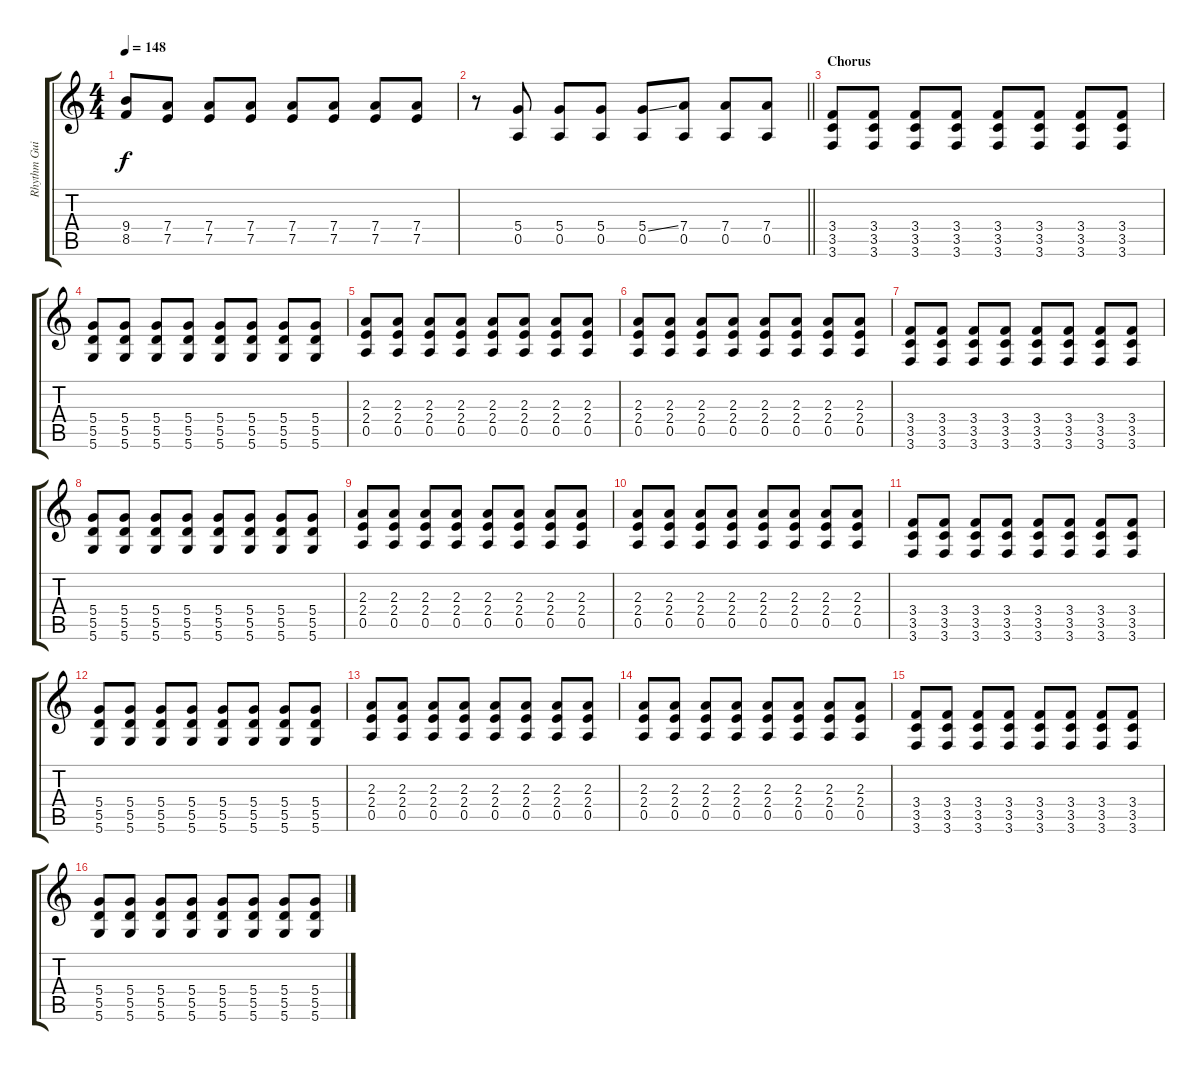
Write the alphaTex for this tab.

\track ("Rhythm Guitar" "Rhythm Gui") {instrument electricguitarmuted}
\staff {score tabs}
\tuning (E4 B3 G3 D3 A2 D2) {hide}
\ts (4 4)
\tempo 148
\clef g2
\ks c
(9.4 8.5).8{dy f} (7.4 7.5).8 (7.4 7.5).8 (7.4 7.5).8 (7.4 7.5).8 (7.4 7.5).8 (7.4 7.5).8 (7.4 7.5).8 |
\barLineRight lightlight
r.8 (5.4 0.5).8 (5.4 0.5).8 (5.4 0.5).8 (5.4{ss} 0.5).8 (7.4 0.5).8 (7.4 0.5).8 (7.4 0.5).8 |
\section ("" "Chorus")
(3.4 3.5 3.6).8{volume 14 instrument distortionguitar} (3.4 3.5 3.6).8 (3.4 3.5 3.6).8 (3.4 3.5 3.6).8 (3.4 3.5 3.6).8 (3.4 3.5 3.6).8 (3.4 3.5 3.6).8 (3.4 3.5 3.6).8 |
(5.4 5.5 5.6).8 (5.4 5.5 5.6).8 (5.4 5.5 5.6).8 (5.4 5.5 5.6).8 (5.4 5.5 5.6).8 (5.4 5.5 5.6).8 (5.4 5.5 5.6).8 (5.4 5.5 5.6).8 |
(2.3 2.4 0.5).8 (2.3 2.4 0.5).8 (2.3 2.4 0.5).8 (2.3 2.4 0.5).8 (2.3 2.4 0.5).8 (2.3 2.4 0.5).8 (2.3 2.4 0.5).8 (2.3 2.4 0.5).8 |
(2.3 2.4 0.5).8 (2.3 2.4 0.5).8 (2.3 2.4 0.5).8 (2.3 2.4 0.5).8 (2.3 2.4 0.5).8 (2.3 2.4 0.5).8 (2.3 2.4 0.5).8 (2.3 2.4 0.5).8 |
(3.4 3.5 3.6).8{volume 14 instrument distortionguitar} (3.4 3.5 3.6).8 (3.4 3.5 3.6).8 (3.4 3.5 3.6).8 (3.4 3.5 3.6).8 (3.4 3.5 3.6).8 (3.4 3.5 3.6).8 (3.4 3.5 3.6).8 |
(5.4 5.5 5.6).8 (5.4 5.5 5.6).8 (5.4 5.5 5.6).8 (5.4 5.5 5.6).8 (5.4 5.5 5.6).8 (5.4 5.5 5.6).8 (5.4 5.5 5.6).8 (5.4 5.5 5.6).8 |
(2.3 2.4 0.5).8 (2.3 2.4 0.5).8 (2.3 2.4 0.5).8 (2.3 2.4 0.5).8 (2.3 2.4 0.5).8 (2.3 2.4 0.5).8 (2.3 2.4 0.5).8 (2.3 2.4 0.5).8 |
(2.3 2.4 0.5).8 (2.3 2.4 0.5).8 (2.3 2.4 0.5).8 (2.3 2.4 0.5).8 (2.3 2.4 0.5).8 (2.3 2.4 0.5).8 (2.3 2.4 0.5).8 (2.3 2.4 0.5).8 |
(3.4 3.5 3.6).8{volume 14 instrument distortionguitar} (3.4 3.5 3.6).8 (3.4 3.5 3.6).8 (3.4 3.5 3.6).8 (3.4 3.5 3.6).8 (3.4 3.5 3.6).8 (3.4 3.5 3.6).8 (3.4 3.5 3.6).8 |
(5.4 5.5 5.6).8 (5.4 5.5 5.6).8 (5.4 5.5 5.6).8 (5.4 5.5 5.6).8 (5.4 5.5 5.6).8 (5.4 5.5 5.6).8 (5.4 5.5 5.6).8 (5.4 5.5 5.6).8 |
(2.3 2.4 0.5).8 (2.3 2.4 0.5).8 (2.3 2.4 0.5).8 (2.3 2.4 0.5).8 (2.3 2.4 0.5).8 (2.3 2.4 0.5).8 (2.3 2.4 0.5).8 (2.3 2.4 0.5).8 |
(2.3 2.4 0.5).8 (2.3 2.4 0.5).8 (2.3 2.4 0.5).8 (2.3 2.4 0.5).8 (2.3 2.4 0.5).8 (2.3 2.4 0.5).8 (2.3 2.4 0.5).8 (2.3 2.4 0.5).8 |
(3.4 3.5 3.6).8{volume 14 instrument distortionguitar} (3.4 3.5 3.6).8 (3.4 3.5 3.6).8 (3.4 3.5 3.6).8 (3.4 3.5 3.6).8 (3.4 3.5 3.6).8 (3.4 3.5 3.6).8 (3.4 3.5 3.6).8 |
(5.4 5.5 5.6).8 (5.4 5.5 5.6).8 (5.4 5.5 5.6).8 (5.4 5.5 5.6).8 (5.4 5.5 5.6).8 (5.4 5.5 5.6).8 (5.4 5.5 5.6).8 (5.4 5.5 5.6).8
